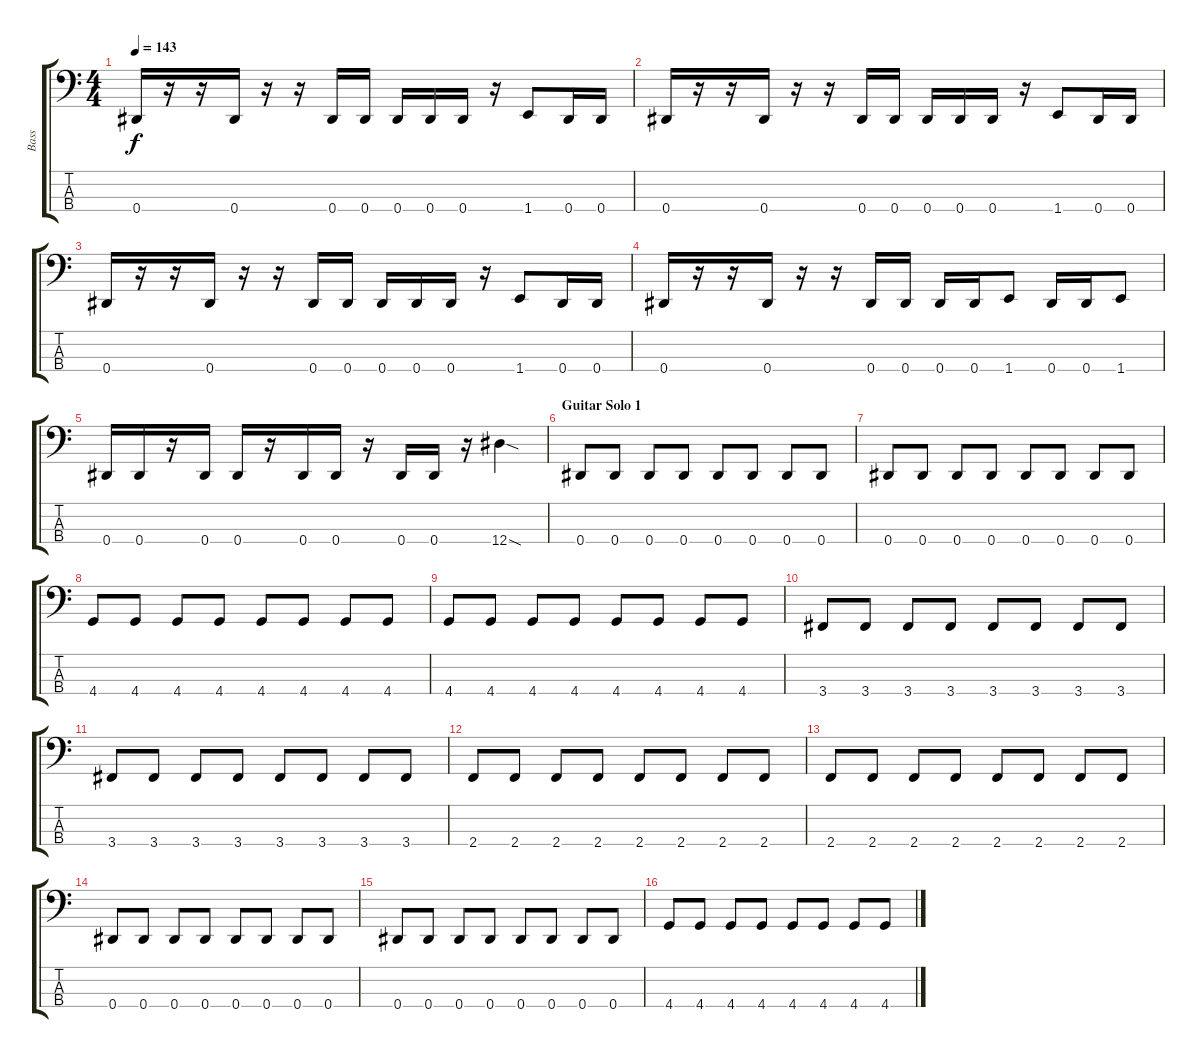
\track ("Bass" "Bass") {instrument electricbassfinger}
\staff {score tabs}
\tuning (Gb2 Db2 Ab1 Eb1) {hide}
\ts (4 4)
\tempo 143
\clef f4
\ks c
0.4.16{dy f} r.16 r.16 0.4.16 r.16 r.16 0.4.16 0.4.16 0.4.16 0.4.16 0.4.16 r.16 1.4.8 0.4.16 0.4.16 |
0.4.16 r.16 r.16 0.4.16 r.16 r.16 0.4.16 0.4.16 0.4.16 0.4.16 0.4.16 r.16 1.4.8 0.4.16 0.4.16 |
0.4.16 r.16 r.16 0.4.16 r.16 r.16 0.4.16 0.4.16 0.4.16 0.4.16 0.4.16 r.16 1.4.8 0.4.16 0.4.16 |
0.4.16 r.16 r.16 0.4.16 r.16 r.16 0.4.16 0.4.16 0.4.16 0.4.16 1.4.8 0.4.16 0.4.16 1.4.8 |
0.4.16 0.4.16 r.16 0.4.16 0.4.16 r.16 0.4.16 0.4.16 r.16 0.4.16 0.4.16 r.16 12.4{sod}.4 |
\section ("" "Guitar Solo 1")
0.4.8 0.4.8 0.4.8 0.4.8 0.4.8 0.4.8 0.4.8 0.4.8 |
0.4.8 0.4.8 0.4.8 0.4.8 0.4.8 0.4.8 0.4.8 0.4.8 |
4.4.8 4.4.8 4.4.8 4.4.8 4.4.8 4.4.8 4.4.8 4.4.8 |
4.4.8 4.4.8 4.4.8 4.4.8 4.4.8 4.4.8 4.4.8 4.4.8 |
3.4.8 3.4.8 3.4.8 3.4.8 3.4.8 3.4.8 3.4.8 3.4.8 |
3.4.8 3.4.8 3.4.8 3.4.8 3.4.8 3.4.8 3.4.8 3.4.8 |
2.4.8 2.4.8 2.4.8 2.4.8 2.4.8 2.4.8 2.4.8 2.4.8 |
2.4.8 2.4.8 2.4.8 2.4.8 2.4.8 2.4.8 2.4.8 2.4.8 |
\section ("" "")
0.4.8 0.4.8 0.4.8 0.4.8 0.4.8 0.4.8 0.4.8 0.4.8 |
0.4.8 0.4.8 0.4.8 0.4.8 0.4.8 0.4.8 0.4.8 0.4.8 |
4.4.8 4.4.8 4.4.8 4.4.8 4.4.8 4.4.8 4.4.8 4.4.8
